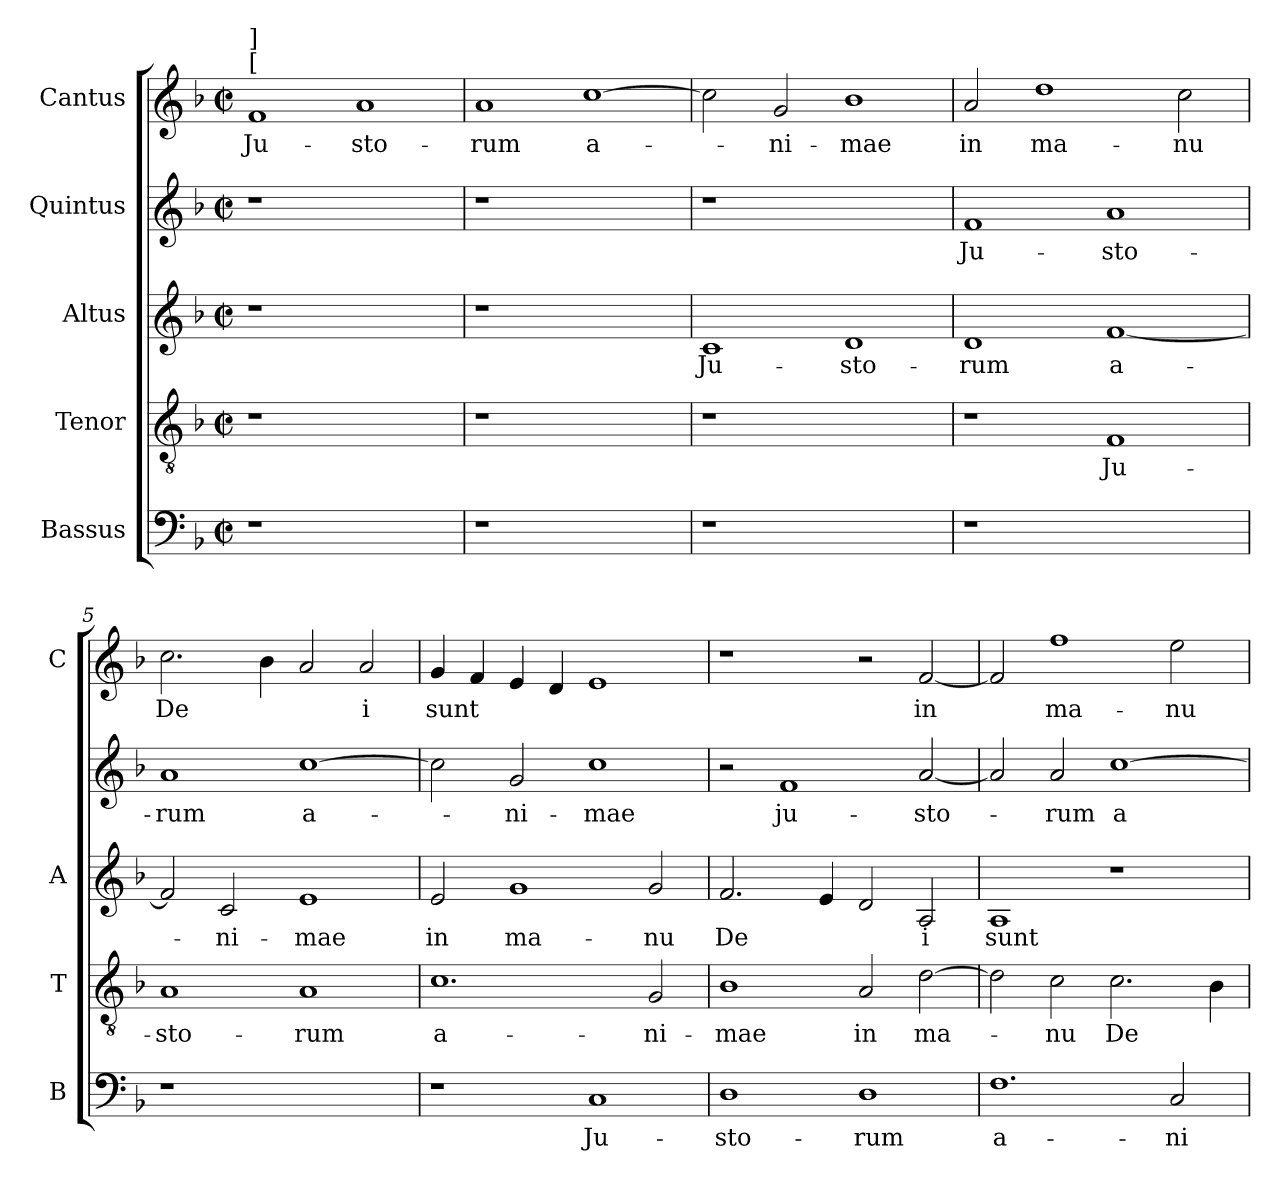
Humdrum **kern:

**kern	**text	**kern	**text	**kern	**text	**kern	**text	**kern	**text
*part5	*part5	*part4	*part4	*part3	*part3	*part2	*part2	*part1	*part1
*staff5	*staff5	*staff4	*staff4	*staff3	*staff3	*staff2	*staff2	*staff1	*staff1
*I"Bassus	*	*I"Tenor	*	*I"Altus	*	*I"Quintus	*	*I"Cantus	*
*I'B	*	*I'T	*	*I'A	*	*	*	*I'C	*
*clefF4	*	*clefGv2	*	*clefG2	*	*clefG2	*	*clefG2	*
*k[b-]	*	*k[b-]	*	*k[b-]	*	*k[b-]	*	*k[b-]	*
*F:	*	*F:	*	*F:	*	*F:	*	*F:	*
*M2/2	*	*M2/2	*	*M2/2	*	*M2/2	*	*M2/2	*
*met(c|)	*	*met(c|)	*	*met(c|)	*	*met(c|)	*	*met(c|)	*
*MM200	*	*MM200	*	*MM200	*	*MM200	*	*MM200	*
=1	=1	=1	=1	=1	=1	=1	=1	=1	=1
!	!	!	!	!	!	!	!	!LO:TX:a:t=[	!
!	!	!	!	!	!	!	!	!LO:TX:a:t=]	!
!	!	!	!	!	!	!	!	!	!LO:LY:b
1r	.	1r	.	1r	.	1r	.	1f	Ju-
!	!	!	!	!	!	!	!	!	!LO:LY:b
1ryy	.	1ryy	.	1ryy	.	1ryy	.	1a	-sto-
=2	=2	=2	=2	=2	=2	=2	=2	=2	=2
!	!	!	!	!	!	!	!	!	!LO:LY:b
1r	.	1r	.	1r	.	1r	.	1a	-rum
!	!	!	!	!	!	!	!	!	!LO:LY:b
1ryy	.	1ryy	.	1ryy	.	1ryy	.	[1cc	a-
=3	=3	=3	=3	=3	=3	=3	=3	=3	=3
!	!	!	!	!	!LO:LY:b	!	!	!	!
1r	.	1r	.	1c	Ju-	1r	.	2cc\]	.
!	!	!	!	!	!	!	!	!	!LO:LY:b
.	.	.	.	.	.	.	.	2g/	-ni-
!	!	!	!	!	!LO:LY:b	!	!	!	!LO:LY:b
1ryy	.	1ryy	.	1d	-sto-	1ryy	.	1b-	-mae
=4	=4	=4	=4	=4	=4	=4	=4	=4	=4
!	!	!	!	!	!LO:LY:b	!	!LO:LY:b	!	!LO:LY:b
1r	.	1r	.	1d	-rum	1f	Ju-	2a/	in
!	!	!	!	!	!	!	!	!	!LO:LY:b
.	.	.	.	.	.	.	.	1dd	ma-
!	!	!	!LO:LY:b	!	!LO:LY:b	!	!LO:LY:b	!	!
1ryy	.	1F	Ju-	[1f	a-	1a	-sto-	.	.
!	!	!	!	!	!	!	!	!	!LO:LY:b
.	.	.	.	.	.	.	.	2cc\	-nu
=5	=5	=5	=5	=5	=5	=5	=5	=5	=5
!	!	!	!LO:LY:b	!	!	!	!LO:LY:b	!	!LO:LY:b
1r	.	1A	-sto-	2f/]	.	1a	-rum	2.cc\	De
!	!	!	!	!	!LO:LY:b	!	!	!	!
.	.	.	.	2c/	-ni-	.	.	.	.
.	.	.	.	.	.	.	.	4b-\	.
!	!	!	!LO:LY:b	!	!LO:LY:b	!	!LO:LY:b	!	!
1ryy	.	1A	-rum	1e	-mae	[1cc	a-	2a/	.
!	!	!	!	!	!	!	!	!	!LO:LY:b
.	.	.	.	.	.	.	.	2a/	i
!!LO:LB:g=z
=6	=6	=6	=6	=6	=6	=6	=6	=6	=6
!	!	!	!LO:LY:b	!	!LO:LY:b	!	!	!	!LO:LY:b
1r	.	1.c	a-	2e/	in	2cc\]	.	4g/	sunt
.	.	.	.	.	.	.	.	4f/	.
!	!	!	!	!	!LO:LY:b	!	!LO:LY:b	!	!
.	.	.	.	1g	ma-	2g/	-ni-	4e/	.
.	.	.	.	.	.	.	.	4d/	.
!	!LO:LY:b	!	!	!	!	!	!LO:LY:b	!	!
1C	Ju-	.	.	.	.	1cc	-mae	1e	.
!	!	!	!LO:LY:b	!	!LO:LY:b	!	!	!	!
.	.	2G/	-ni-	2g/	-nu	.	.	.	.
=7	=7	=7	=7	=7	=7	=7	=7	=7	=7
!	!LO:LY:b	!	!LO:LY:b	!	!LO:LY:b	!	!	!	!
1D	-sto-	1B-	-mae	2.f/	De	2r	.	1r	.
!	!	!	!	!	!	!	!LO:LY:b	!	!
.	.	.	.	.	.	1f	ju-	.	.
.	.	.	.	4e/	.	.	.	.	.
!	!LO:LY:b	!	!LO:LY:b	!	!	!	!	!	!
1D	-rum	2A/	in	2d/	.	.	.	2r	.
!	!	!	!LO:LY:b	!	!LO:LY:b	!	!LO:LY:b	!	!LO:LY:b
.	.	[2d\	ma-	2A/	i	[2a/	-sto-	[2f/	in
=8	=8	=8	=8	=8	=8	=8	=8	=8	=8
!	!LO:LY:b	!	!	!	!LO:LY:b	!	!	!	!
1.F	a-	2d\]	.	1A	sunt	2a/]	.	2f/]	.
!	!	!	!LO:LY:b	!	!	!	!LO:LY:b	!	!LO:LY:b
.	.	2c\	-nu	.	.	2a/	-rum	1ff	ma-
!	!	!	!LO:LY:b	!	!	!	!LO:LY:b	!	!
.	.	2.c\	De	1r	.	[1cc	a-	.	.
!	!LO:LY:b	!	!	!	!	!	!	!	!LO:LY:b
2C/	-ni-	.	.	.	.	.	.	2ee\	-nu
.	.	4B-\	.	.	.	.	.	.	.
=	=	=	=	=	=	=	=	=	=
*-	*-	*-	*-	*-	*-	*-	*-	*-	*-
